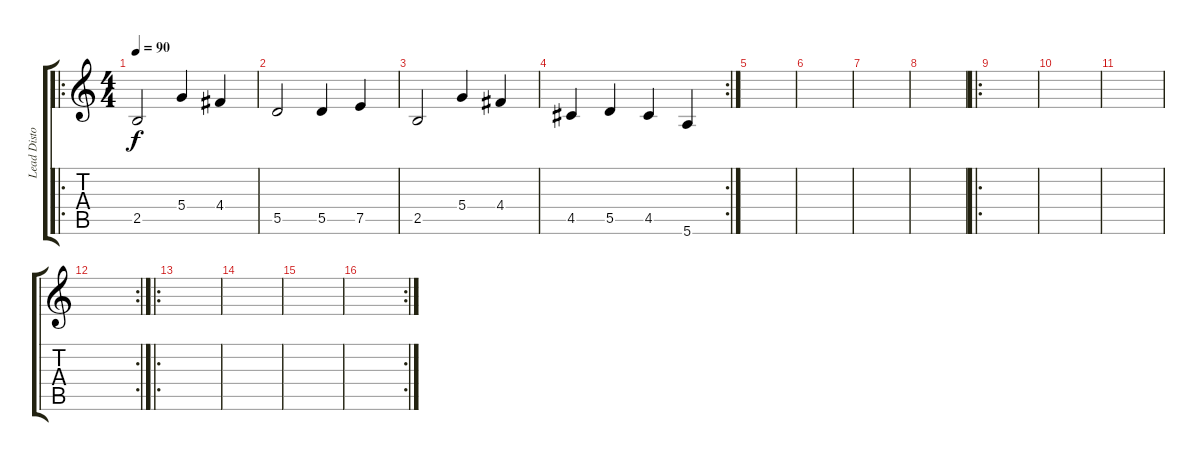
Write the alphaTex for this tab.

\track ("Lead Distorted" "Lead Disto") {instrument distortionguitar}
\staff {score tabs}
\tuning (E4 B3 G3 D3 A2 E2) {hide}
\ro
\ts (4 4)
\tempo 90
\clef g2
\ks c
2.5.2{dy f} 5.4.4 4.4.4 |
5.5.2 5.5.4 7.5.4 |
2.5.2 5.4.4 4.4.4 |
\rc 2
4.5.4 5.5.4 4.5.4 5.6.4 |
|
|
|
|
\ro
|
|
|
\rc 2
|
\ro
|
|
|
\rc 2
